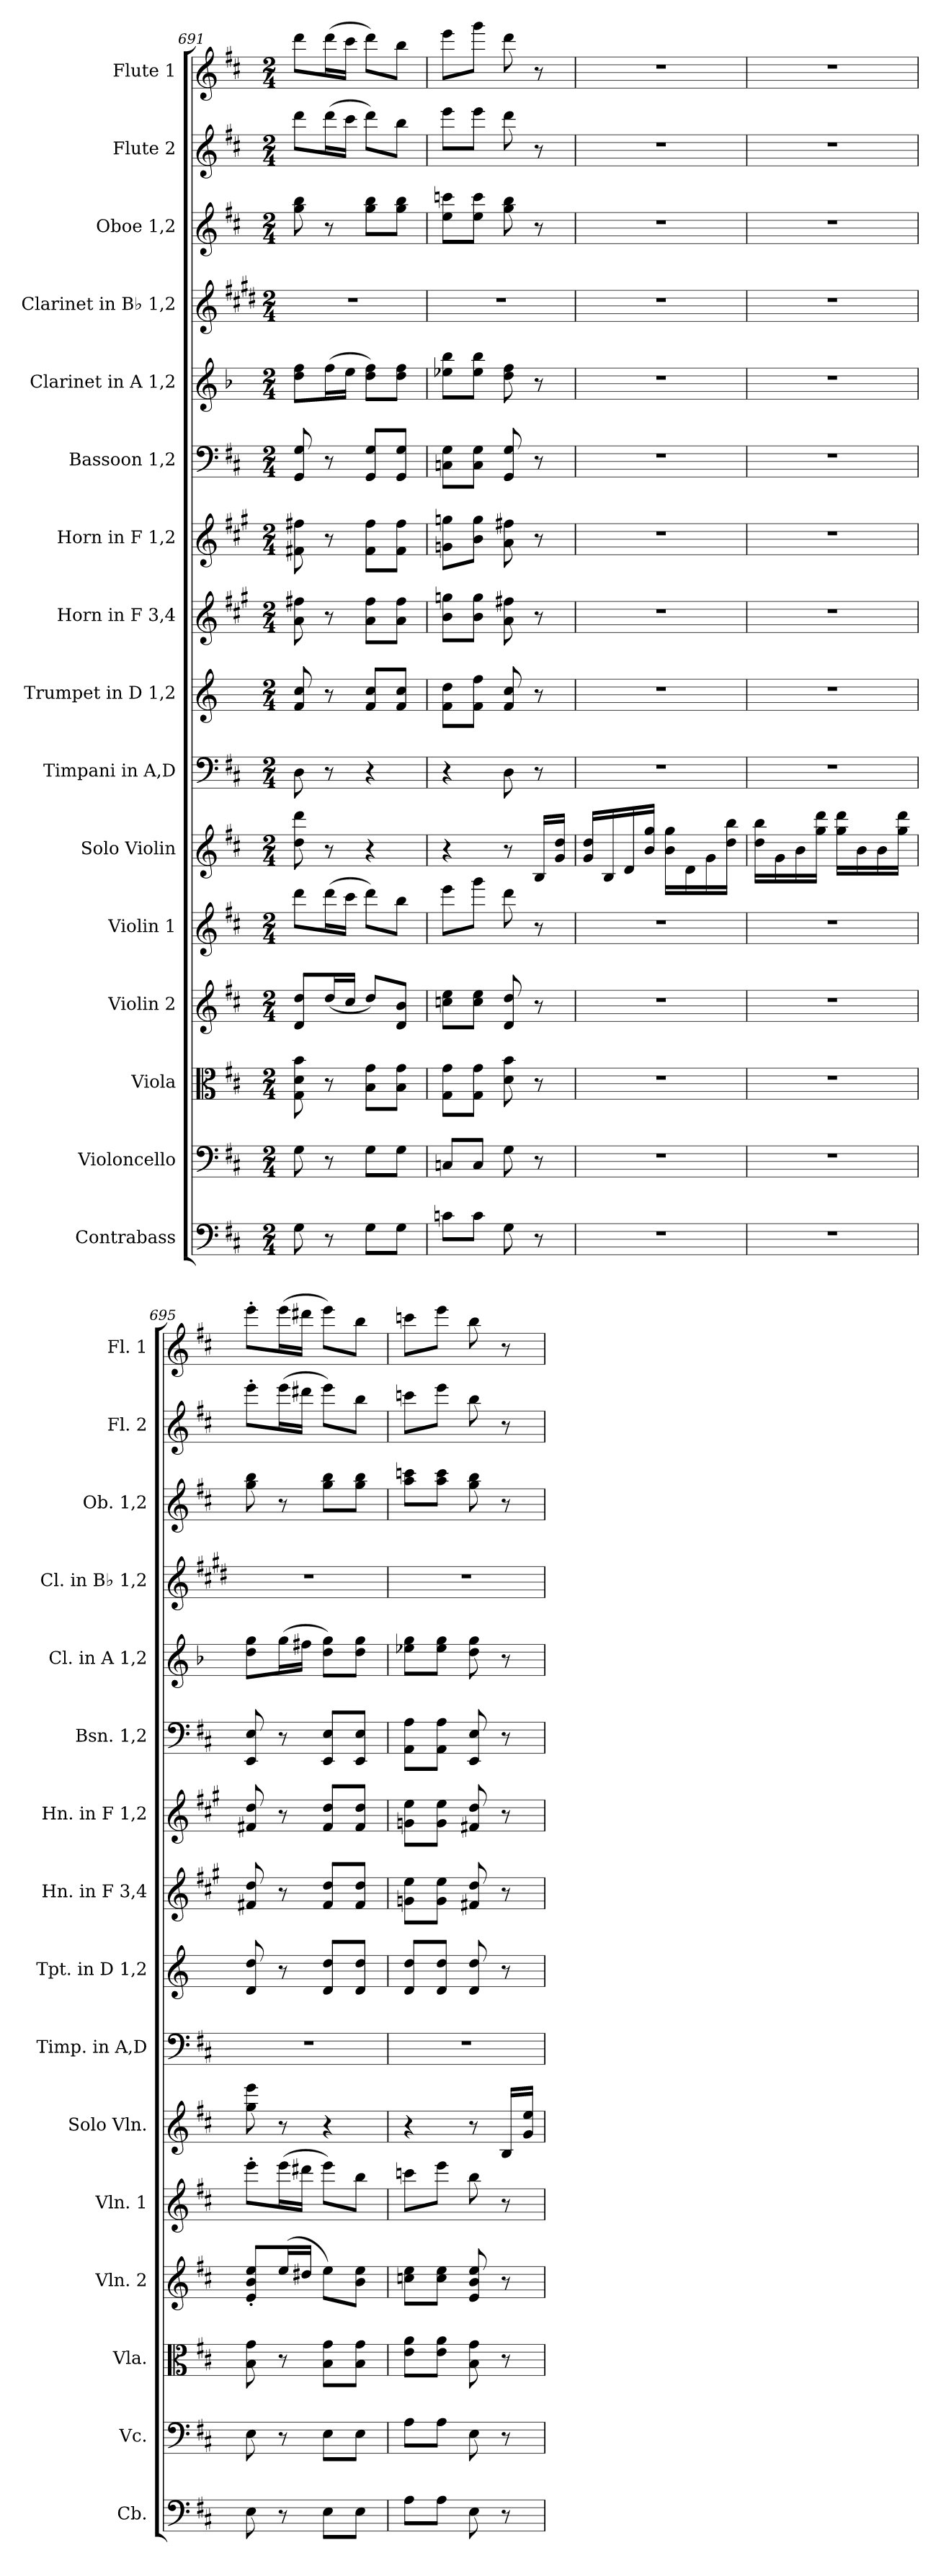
**kern	**kern	**kern	**kern	**kern	**kern	**kern	**kern	**kern	**kern	**kern	**kern	**kern	**kern	**kern	**kern
*part16	*part15	*part14	*part13	*part12	*part11	*part10	*part9	*part8	*part7	*part6	*part5	*part4	*part3	*part2	*part1
*staff16	*staff15	*staff14	*staff13	*staff12	*staff11	*staff10	*staff9	*staff8	*staff7	*staff6	*staff5	*staff4	*staff3	*staff2	*staff1
*I"Contrabass	*I"Violoncello	*I"Viola	*I"Violin 2	*I"Violin 1	*I"Solo Violin	*I"Timpani in A,D	*I"Trumpet in D 1,2	*I"Horn in F 3,4	*I"Horn in F 1,2	*I"Bassoon 1,2	*I"Clarinet in A 1,2	*I"Clarinet in B♭ 1,2	*I"Oboe 1,2	*I"Flute 2	*I"Flute 1
*I'Cb.	*I'Vc.	*I'Vla.	*I'Vln. 2	*I'Vln. 1	*I'Solo Vln.	*I'Timp. in A,D	*I'Tpt. in D 1,2	*I'Hn. in F 3,4	*I'Hn. in F 1,2	*I'Bsn. 1,2	*I'Cl. in A 1,2	*I'Cl. in B♭ 1,2	*I'Ob. 1,2	*I'Fl. 2	*I'Fl. 1
*clefF4	*clefF4	*clefC3	*clefG2	*clefG2	*clefG2	*clefF4	*clefG2	*clefG2	*clefG2	*clefF4	*clefG2	*clefG2	*clefG2	*clefG2	*clefG2
*ITrd7c12	*	*	*	*	*	*	*ITrd-1c-2	*ITrd4c7	*ITrd4c7	*	*ITrd2c3	*ITrd1c2	*	*	*
*k[f#c#]	*k[f#c#]	*k[f#c#]	*k[f#c#]	*k[f#c#]	*k[f#c#]	*k[f#c#]	*k[f#c#]	*k[f#c#]	*k[f#c#]	*k[f#c#]	*k[f#c#]	*k[f#c#]	*k[f#c#]	*k[f#c#]	*k[f#c#]
*M2/4	*M2/4	*M2/4	*M2/4	*M2/4	*M2/4	*M2/4	*M2/4	*M2/4	*M2/4	*M2/4	*M2/4	*M2/4	*M2/4	*M2/4	*M2/4
=691	=691	=691	=691	=691	=691	=691	=691	=691	=691	=691	=691	=691	=691	=691	=691
8GG\	8G\	8G\ 8d\ 8b\	8d/ 8dd/L	8ddd\L	8dd\ 8ddd\	8D\	8g/ 8dd/	8d\ 8bn\	8Bn\ 8bn\	8GG/ 8G/	8b\ 8dd\L	2r	8gg\ 8bb\	8ddd\L	8ddd\L
8r	8r	8r	(<16dd/L	(>16ddd\L	8r	8r	8r	8r	8r	8r	(>16dd\L	.	8r	(>16ddd\L	(>16ddd\L
.	.	.	16cc#/JJ	16ccc#\JJ	.	.	.	.	.	.	16cc#\JJ	.	.	16ccc#\JJ	16ccc#\JJ
8GG\L	8G\L	8B\ 8g\L	8dd/L)	8ddd\L)	4r	4r	8g/ 8dd/L	8d\ 8b\L	8B\ 8b\L	8GG/ 8G/L	8b\ 8dd\L)	.	8gg\ 8bb\L	8ddd\L)	8ddd\L)
8GG\J	8G\J	8B\ 8g\J	8d/ 8b/J	8bb\J	.	.	8g/ 8dd/J	8d\ 8b\J	8B\ 8b\J	8GG/ 8G/J	8b\ 8dd\J	.	8gg\ 8bb\J	8bb\J	8bb\J
=692	=692	=692	=692	=692	=692	=692	=692	=692	=692	=692	=692	=692	=692	=692	=692
8Cn\L	8Cn/L	8G\ 8g\L	8ccn\ 8ee\L	8eee\L	4r	4r	8g\ 8ee\L	8e\ 8ccn\L	8cn\ 8ccn\L	8Cn\ 8G\L	8ccn\ 8gg\L	2r	8ee\ 8cccn\L	8eee\L	8eee\L
8C\J	8C/J	8G\ 8g\J	8cc\ 8ee\J	8ggg\J	.	.	8g\ 8gg\J	8e\ 8cc\J	8e\ 8cc\J	8C\ 8G\J	8cc\ 8gg\J	.	8ee\ 8ccc\J	8eee\J	8ggg\J
8GG\	8G\	8d\ 8b\	8d/ 8dd/	8ddd\	8r	8D\	8g/ 8dd/	8d\ 8bn\	8d\ 8bn\	8GG/ 8G/	8b\ 8dd\	.	8gg\ 8bb\	8ddd\	8ddd\
8r	8r	8r	8r	8r	16B/LL	8r	8r	8r	8r	8r	8r	.	8r	8r	8r
.	.	.	.	.	16g/ 16dd/JJ	.	.	.	.	.	.	.	.	.	.
=693	=693	=693	=693	=693	=693	=693	=693	=693	=693	=693	=693	=693	=693	=693	=693
2r	2r	2r	2r	2r	16g/ 16dd/LL	2r	2r	2r	2r	2r	2r	2r	2r	2r	2r
.	.	.	.	.	16B/	.	.	.	.	.	.	.	.	.	.
.	.	.	.	.	16d/	.	.	.	.	.	.	.	.	.	.
.	.	.	.	.	16b/ 16gg/JJ	.	.	.	.	.	.	.	.	.	.
.	.	.	.	.	16b\ 16gg\LL	.	.	.	.	.	.	.	.	.	.
.	.	.	.	.	16d\	.	.	.	.	.	.	.	.	.	.
.	.	.	.	.	16g\	.	.	.	.	.	.	.	.	.	.
.	.	.	.	.	16dd\ 16bb\JJ	.	.	.	.	.	.	.	.	.	.
=694	=694	=694	=694	=694	=694	=694	=694	=694	=694	=694	=694	=694	=694	=694	=694
2r	2r	2r	2r	2r	16dd\ 16bb\LL	2r	2r	2r	2r	2r	2r	2r	2r	2r	2r
.	.	.	.	.	16g\	.	.	.	.	.	.	.	.	.	.
.	.	.	.	.	16b\	.	.	.	.	.	.	.	.	.	.
.	.	.	.	.	16gg\ 16ddd\JJ	.	.	.	.	.	.	.	.	.	.
.	.	.	.	.	16gg\ 16ddd\LL	.	.	.	.	.	.	.	.	.	.
.	.	.	.	.	16b\	.	.	.	.	.	.	.	.	.	.
.	.	.	.	.	16b\	.	.	.	.	.	.	.	.	.	.
.	.	.	.	.	16gg\ 16ddd\JJ	.	.	.	.	.	.	.	.	.	.
=695	=695	=695	=695	=695	=695	=695	=695	=695	=695	=695	=695	=695	=695	=695	=695
8EE\	8E\	8B\ 8g\	8e/' 8b/' 8ee/'L	8eee'\L	8gg\ 8eee\	2r	8e/ 8ee/	8Bn/ 8g/	8Bn/ 8g/	8EE/ 8E/	8b\ 8ee\L	2r	8gg\ 8bb\	8eee'\L	8eee'\L
8r	8r	8r	(>16ee/L	(>16eee\L	8r	.	8r	8r	8r	8r	(>16ee\L	.	8r	(>16eee\L	(>16eee\L
.	.	.	16dd#X/JJ	16ddd#X\JJ	.	.	.	.	.	.	16dd#X\JJ	.	.	16ddd#X\JJ	16ddd#X\JJ
8EE\L	8E\L	8B\ 8g\L	8ee\L)	8eee\L)	4r	.	8e/ 8ee/L	8B/ 8g/L	8B/ 8g/L	8EE/ 8E/L	8b\ 8ee\L)	.	8gg\ 8bb\L	8eee\L)	8eee\L)
8EE\J	8E\J	8B\ 8g\J	8b\ 8ee\J	8bb\J	.	.	8e/ 8ee/J	8B/ 8g/J	8B/ 8g/J	8EE/ 8E/J	8b\ 8ee\J	.	8gg\ 8bb\J	8bb\J	8bb\J
=696	=696	=696	=696	=696	=696	=696	=696	=696	=696	=696	=696	=696	=696	=696	=696
8AA\L	8A\L	8e\ 8a\L	8ccn\ 8ee\L	8cccn\L	4r	2r	8e/ 8ee/L	8cn\ 8a\L	8cn\ 8a\L	8AA\ 8A\L	8ccn\ 8ee\L	2r	8aa\ 8cccn\L	8cccn\L	8cccn\L
8AA\J	8A\J	8e\ 8a\J	8cc\ 8ee\J	8eee\J	.	.	8e/ 8ee/J	8c\ 8a\J	8c\ 8a\J	8AA\ 8A\J	8cc\ 8ee\J	.	8aa\ 8ccc\J	8eee\J	8eee\J
8EE\	8E\	8B\ 8g\	8e/ 8b/ 8ee/	8bb\	8r	.	8e/ 8ee/	8Bn/ 8g/	8Bn/ 8g/	8EE/ 8E/	8b\ 8ee\	.	8gg\ 8bb\	8bb\	8bb\
8r	8r	8r	8r	8r	16B/LL	.	8r	8r	8r	8r	8r	.	8r	8r	8r
.	.	.	.	.	16g/ 16ee/JJ	.	.	.	.	.	.	.	.	.	.
=	=	=	=	=	=	=	=	=	=	=	=	=	=	=	=
*-	*-	*-	*-	*-	*-	*-	*-	*-	*-	*-	*-	*-	*-	*-	*-
